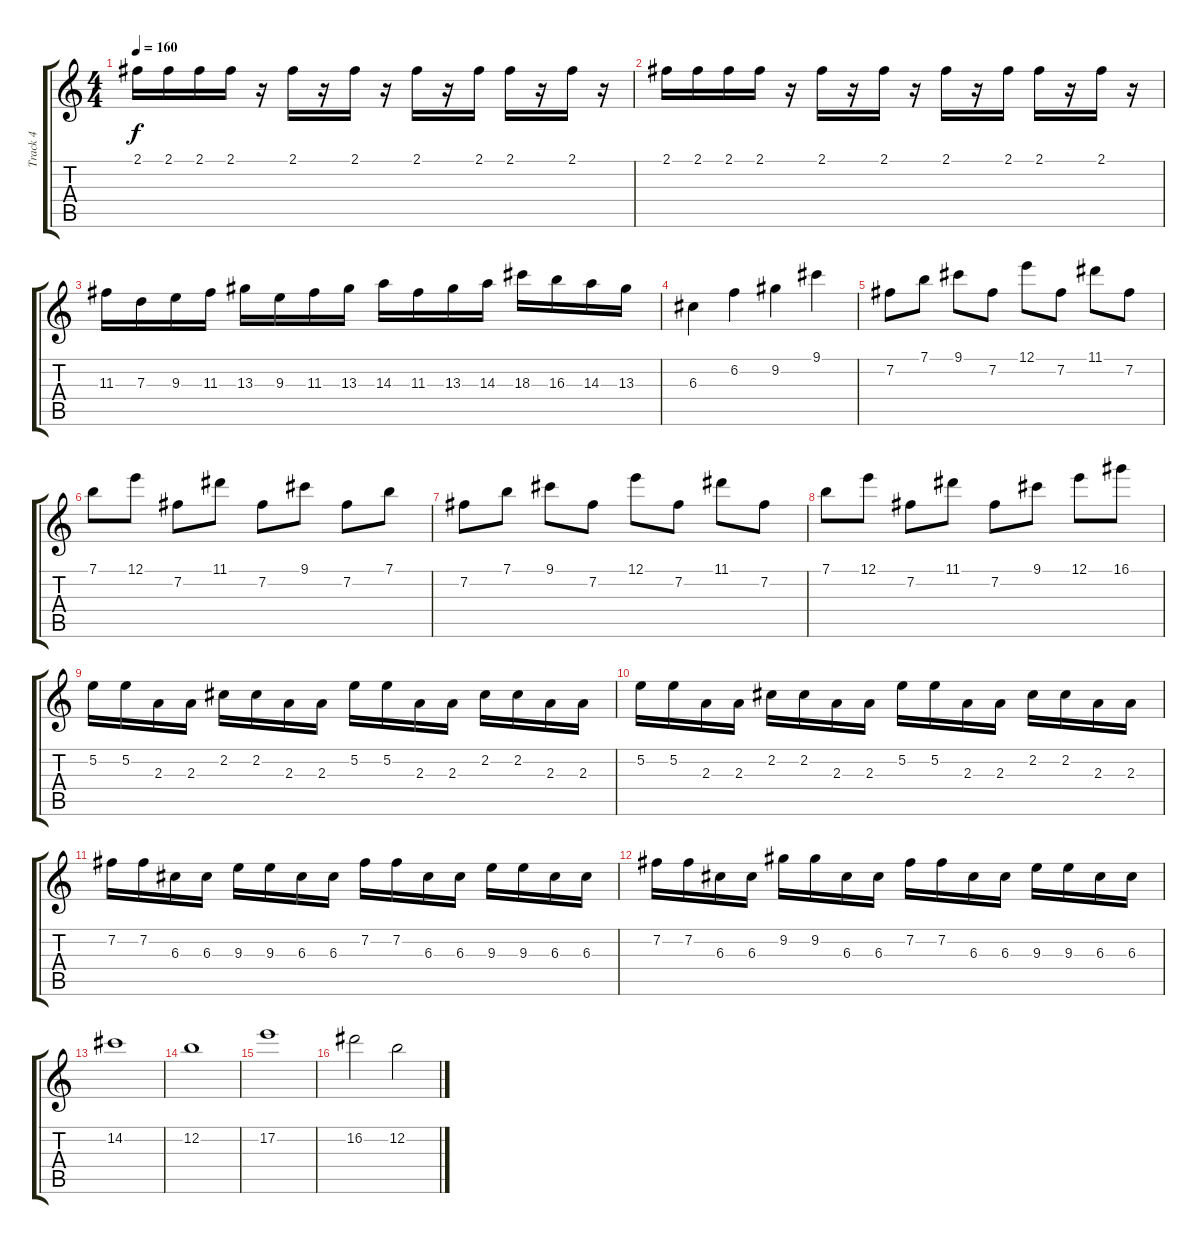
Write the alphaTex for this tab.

\track ("Track 4" "Track 4") {instrument overdrivenguitar}
\staff {score tabs}
\tuning (E4 B3 G3 D3 A2 E2) {hide}
\ts (4 4)
\tempo 160
\clef g2
\ks c
2.1.16{dy f} 2.1.16 2.1.16 2.1.16 r.16 2.1.16 r.16 2.1.16 r.16 2.1.16 r.16 2.1.16 2.1.16 r.16 2.1.16 r.16 |
2.1.16 2.1.16 2.1.16 2.1.16 r.16 2.1.16 r.16 2.1.16 r.16 2.1.16 r.16 2.1.16 2.1.16 r.16 2.1.16 r.16 |
11.3.16 7.3.16 9.3.16 11.3.16 13.3.16 9.3.16 11.3.16 13.3.16 14.3.16 11.3.16 13.3.16 14.3.16 18.3.16 16.3.16 14.3.16 13.3.16 |
6.3.4 6.2.4 9.2.4 9.1.4 |
7.2.8 7.1.8 9.1.8 7.2.8 12.1.8 7.2.8 11.1.8 7.2.8 |
7.1.8 12.1.8 7.2.8 11.1.8 7.2.8 9.1.8 7.2.8 7.1.8 |
7.2.8 7.1.8 9.1.8 7.2.8 12.1.8 7.2.8 11.1.8 7.2.8 |
7.1.8 12.1.8 7.2.8 11.1.8 7.2.8 9.1.8 12.1.8 16.1.8 |
5.2.16 5.2.16 2.3.16 2.3.16 2.2.16 2.2.16 2.3.16 2.3.16 5.2.16 5.2.16 2.3.16 2.3.16 2.2.16 2.2.16 2.3.16 2.3.16 |
5.2.16 5.2.16 2.3.16 2.3.16 2.2.16 2.2.16 2.3.16 2.3.16 5.2.16 5.2.16 2.3.16 2.3.16 2.2.16 2.2.16 2.3.16 2.3.16 |
7.2.16 7.2.16 6.3.16 6.3.16 9.3.16 9.3.16 6.3.16 6.3.16 7.2.16 7.2.16 6.3.16 6.3.16 9.3.16 9.3.16 6.3.16 6.3.16 |
7.2.16 7.2.16 6.3.16 6.3.16 9.2.16 9.2.16 6.3.16 6.3.16 7.2.16 7.2.16 6.3.16 6.3.16 9.3.16 9.3.16 6.3.16 6.3.16 |
14.2.1 |
12.2.1 |
17.2.1 |
16.2.2 12.2.2
